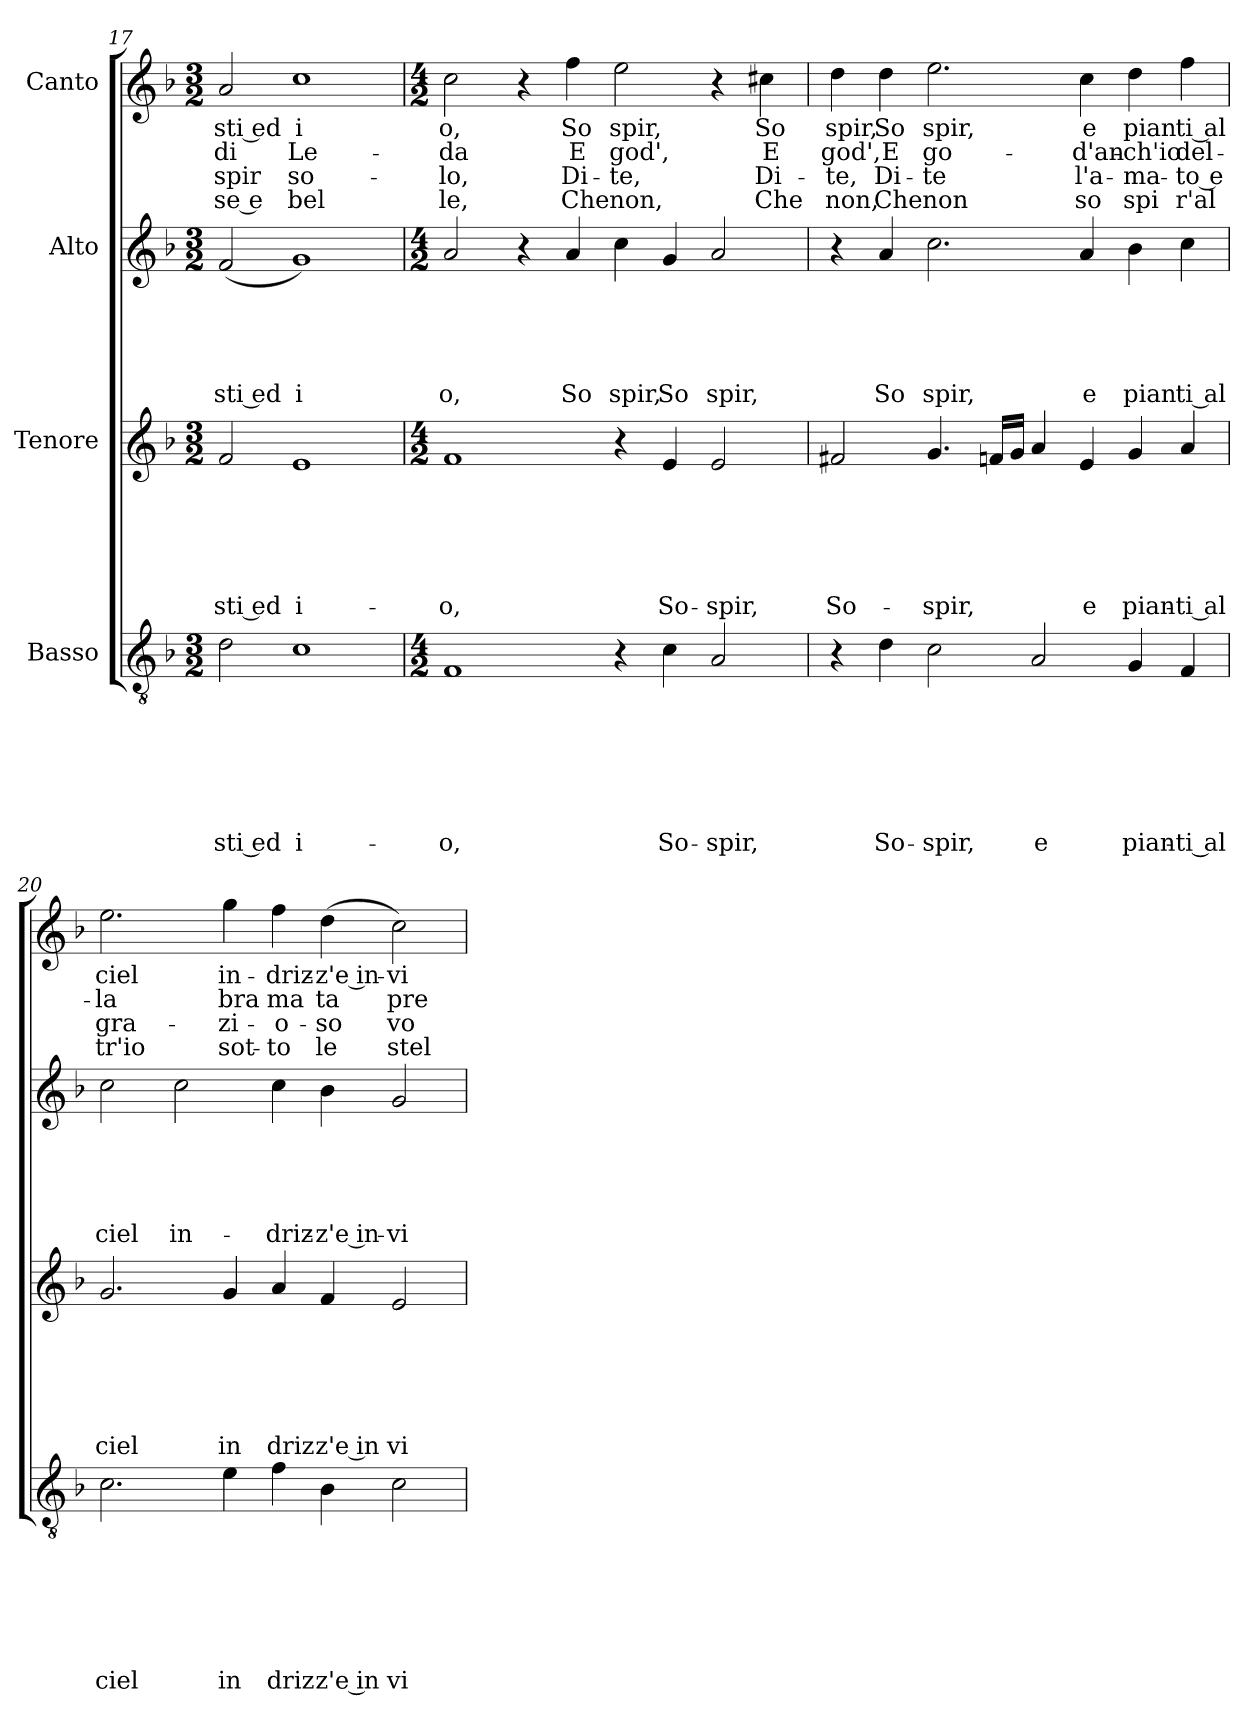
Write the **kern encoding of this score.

**kern	**text	**text	**text	**text	**text	**text	**text	**kern	**text	**text	**text	**text	**text	**text	**kern	**text	**text	**text	**text	**text	**kern	**text	**text	**text	**text
*part4	*part4	*part4	*part4	*part4	*part4	*part4	*part4	*part3	*part3	*part3	*part3	*part3	*part3	*part3	*part2	*part2	*part2	*part2	*part2	*part2	*part1	*part1	*part1	*part1	*part1
*staff4	*staff4	*staff4	*staff4	*staff4	*staff4	*staff4	*staff4	*staff3	*staff3	*staff3	*staff3	*staff3	*staff3	*staff3	*staff2	*staff2	*staff2	*staff2	*staff2	*staff2	*staff1	*staff1	*staff1	*staff1	*staff1
*I"Basso	*	*	*	*	*	*	*	*I"Tenore	*	*	*	*	*	*	*I"Alto	*	*	*	*	*	*I"Canto	*	*	*	*
*clefGv2	*	*	*	*	*	*	*	*clefG2	*	*	*	*	*	*	*clefG2	*	*	*	*	*	*clefG2	*	*	*	*
*k[b-]	*	*	*	*	*	*	*	*k[b-]	*	*	*	*	*	*	*k[b-]	*	*	*	*	*	*k[b-]	*	*	*	*
*F:	*	*	*	*	*	*	*	*F:	*	*	*	*	*	*	*F:	*	*	*	*	*	*F:	*	*	*	*
*M3/2	*	*	*	*	*	*	*	*M3/2	*	*	*	*	*	*	*M3/2	*	*	*	*	*	*M3/2	*	*	*	*
=17	=17	=17	=17	=17	=17	=17	=17	=17	=17	=17	=17	=17	=17	=17	=17	=17	=17	=17	=17	=17	=17	=17	=17	=17	=17
!	!	!	!	!	!	!	!LO:LY:b:rj	!	!	!	!	!	!	!LO:LY:b:rj	!	!	!	!	!	!LO:LY:b:rj	!	!LO:LY:b:rj	!LO:LY:b:rj	!LO:LY:b:rj	!LO:LY:b:rj
2d\	.	.	.	.	.	.	-sti ed	2f/	.	.	.	.	.	-sti ed	(2f/	.	.	.	.	sti ed	2a/	sti ed	di	-spir	se e
!	!	!	!	!	!	!	!LO:LY:b	!	!	!	!	!	!	!LO:LY:b	!	!	!	!	!	!LO:LY:b	!	!LO:LY:b	!LO:LY:b	!LO:LY:b	!LO:LY:b
1c	.	.	.	.	.	.	i-	1e	.	.	.	.	.	i-	1g)	.	.	.	.	i	1cc	i	Le-	so-	bel
=18	=18	=18	=18	=18	=18	=18	=18	=18	=18	=18	=18	=18	=18	=18	=18	=18	=18	=18	=18	=18	=18	=18	=18	=18	=18
*M4/2	*	*	*	*	*	*	*	*M4/2	*	*	*	*	*	*	*M4/2	*	*	*	*	*	*M4/2	*	*	*	*
!	!	!	!	!	!	!	!LO:LY:b	!	!	!	!	!	!	!LO:LY:b	!	!	!	!	!	!LO:LY:b	!	!LO:LY:b	!LO:LY:b	!LO:LY:b	!LO:LY:b
1F	.	.	.	.	.	.	-o,	1f	.	.	.	.	.	-o,	2a/	.	.	.	.	o,	2cc\	o,	-da	-lo,	le,
.	.	.	.	.	.	.	.	.	.	.	.	.	.	.	4r	.	.	.	.	.	4r	.	.	.	.
!	!	!	!	!	!	!	!	!	!	!	!	!	!	!	!	!	!	!	!	!LO:LY:b	!	!LO:LY:b	!LO:LY:b	!LO:LY:b	!LO:LY:b
.	.	.	.	.	.	.	.	.	.	.	.	.	.	.	4a/	.	.	.	.	So	4ff\	So	E	Di-	Che
!	!	!	!	!	!	!	!	!	!	!	!	!	!	!	!	!	!	!	!	!LO:LY:b	!	!LO:LY:b	!LO:LY:b	!LO:LY:b	!LO:LY:b
4r	.	.	.	.	.	.	.	4r	.	.	.	.	.	.	4cc\	.	.	.	.	spir,	2ee\	spir,	god',	-te,	non,
!	!	!	!	!	!	!	!LO:LY:b	!	!	!	!	!	!	!LO:LY:b	!	!	!	!	!	!LO:LY:b	!	!	!	!	!
4c\	.	.	.	.	.	.	So-	4e/	.	.	.	.	.	So-	4g/	.	.	.	.	So	.	.	.	.	.
!	!	!	!	!	!	!	!LO:LY:b	!	!	!	!	!	!	!LO:LY:b	!	!	!	!	!	!LO:LY:b	!	!	!	!	!
2A/	.	.	.	.	.	.	-spir,	2e/	.	.	.	.	.	-spir,	2a/	.	.	.	.	spir,	4r	.	.	.	.
!	!	!	!	!	!	!	!	!	!	!	!	!	!	!	!	!	!	!	!	!	!	!LO:LY:b	!LO:LY:b	!LO:LY:b	!LO:LY:b
.	.	.	.	.	.	.	.	.	.	.	.	.	.	.	.	.	.	.	.	.	4cc#X\	So	E	Di-	Che
=19	=19	=19	=19	=19	=19	=19	=19	=19	=19	=19	=19	=19	=19	=19	=19	=19	=19	=19	=19	=19	=19	=19	=19	=19	=19
!	!	!	!	!	!	!	!	!	!	!	!	!	!	!LO:LY:b	!	!	!	!	!	!	!	!LO:LY:b	!LO:LY:b	!LO:LY:b	!LO:LY:b
4r	.	.	.	.	.	.	.	2f#X/	.	.	.	.	.	So-	4r	.	.	.	.	.	4dd\	spir,	god',	-te,	non,
!	!	!	!	!	!	!	!LO:LY:b	!	!	!	!	!	!	!	!	!	!	!	!	!LO:LY:b	!	!LO:LY:b	!LO:LY:b	!LO:LY:b	!LO:LY:b
4d\	.	.	.	.	.	.	So-	.	.	.	.	.	.	.	4a/	.	.	.	.	So	4dd\	So	E	Di-	Che
!	!	!	!	!	!	!	!LO:LY:b	!	!	!	!	!	!	!LO:LY:b	!	!	!	!	!	!LO:LY:b	!	!LO:LY:b	!LO:LY:b	!LO:LY:b	!LO:LY:b
2c\	.	.	.	.	.	.	-spir,	4.g/	.	.	.	.	.	-spir,	2.cc\	.	.	.	.	spir,	2.ee\	spir,	go-	-te	non
.	.	.	.	.	.	.	.	16fn/LL	.	.	.	.	.	.	.	.	.	.	.	.	.	.	.	.	.
.	.	.	.	.	.	.	.	16g/JJ	.	.	.	.	.	.	.	.	.	.	.	.	.	.	.	.	.
!	!	!	!	!	!	!	!LO:LY:b	!	!	!	!	!	!	!	!	!	!	!	!	!	!	!	!	!	!
2A/	.	.	.	.	.	.	e	4a/	.	.	.	.	.	.	.	.	.	.	.	.	.	.	.	.	.
!	!	!	!	!	!	!	!	!	!	!	!	!	!	!LO:LY:b	!	!	!	!	!	!LO:LY:b	!	!LO:LY:b	!LO:LY:b	!LO:LY:b	!LO:LY:b
.	.	.	.	.	.	.	.	4e/	.	.	.	.	.	e	4a/	.	.	.	.	e	4cc\	e	-d'an-	l'a-	so
!	!	!	!	!	!	!	!LO:LY:b	!	!	!	!	!	!	!LO:LY:b	!	!	!	!	!	!LO:LY:b	!	!LO:LY:b	!LO:LY:b	!LO:LY:b	!LO:LY:b
4G/	.	.	.	.	.	.	pian-	4g/	.	.	.	.	.	pian-	4b-\	.	.	.	.	pian	4dd\	pian	-ch'io	-ma-	spi
!	!	!	!	!	!	!	!LO:LY:b:rj	!	!	!	!	!	!	!LO:LY:b:rj	!	!	!	!	!	!LO:LY:b:rj	!	!LO:LY:b:rj	!LO:LY:b:rj	!LO:LY:b:rj	!LO:LY:b:rj
4F/	.	.	.	.	.	.	-ti al	4a/	.	.	.	.	.	-ti al	4cc\	.	.	.	.	ti al	4ff\	ti al	del-	-to e	r'al
!!LO:LB:g=z
=20	=20	=20	=20	=20	=20	=20	=20	=20	=20	=20	=20	=20	=20	=20	=20	=20	=20	=20	=20	=20	=20	=20	=20	=20	=20
!	!	!	!	!	!	!	!LO:LY:b	!	!	!	!	!	!	!LO:LY:b	!	!	!	!	!	!LO:LY:b	!	!LO:LY:b	!LO:LY:b	!LO:LY:b	!LO:LY:b
2.c\	.	.	.	.	.	.	ciel	2.g/	.	.	.	.	.	ciel	2cc\	.	.	.	.	ciel	2.ee\	ciel	-la	gra-	tr'io
!	!	!	!	!	!	!	!	!	!	!	!	!	!	!	!	!	!	!	!	!LO:LY:b	!	!	!	!	!
.	.	.	.	.	.	.	.	.	.	.	.	.	.	.	2cc\	.	.	.	.	in-	.	.	.	.	.
!	!	!	!	!	!	!	!LO:LY:b	!	!	!	!	!	!	!LO:LY:b	!	!	!	!	!	!	!	!LO:LY:b	!LO:LY:b	!LO:LY:b	!LO:LY:b
4e\	.	.	.	.	.	.	in	4g/	.	.	.	.	.	in	.	.	.	.	.	.	4gg\	in-	bra	-zi-	sot-
!	!	!	!	!	!	!	!LO:LY:b	!	!	!	!	!	!	!LO:LY:b	!	!	!	!	!	!LO:LY:b	!	!LO:LY:b	!LO:LY:b	!LO:LY:b	!LO:LY:b
4f\	.	.	.	.	.	.	driz	4a/	.	.	.	.	.	driz	4cc\	.	.	.	.	-driz-	4ff\	-driz-	ma	-o-	-to
!	!	!	!	!	!	!	!LO:LY:b:rj	!	!	!	!	!	!	!LO:LY:b:rj	!	!	!	!	!	!LO:LY:b:rj	!	!LO:LY:b:rj	!LO:LY:b:rj	!LO:LY:b:rj	!LO:LY:b:rj
4B-\	.	.	.	.	.	.	z'e in	4f/	.	.	.	.	.	z'e in	4b-\	.	.	.	.	-z'e in-	(<4dd\	-z'e in-	ta	-so	le
!	!	!	!	!	!	!	!LO:LY:b	!	!	!	!	!	!	!LO:LY:b	!	!	!	!	!	!LO:LY:b	!	!LO:LY:b	!LO:LY:b	!LO:LY:b	!LO:LY:b
2c\	.	.	.	.	.	.	vi	2e/	.	.	.	.	.	vi	2g/	.	.	.	.	-vi-	2cc\)	-vi-	pre	vo-	stel-
=	=	=	=	=	=	=	=	=	=	=	=	=	=	=	=	=	=	=	=	=	=	=	=	=	=
*-	*-	*-	*-	*-	*-	*-	*-	*-	*-	*-	*-	*-	*-	*-	*-	*-	*-	*-	*-	*-	*-	*-	*-	*-	*-
